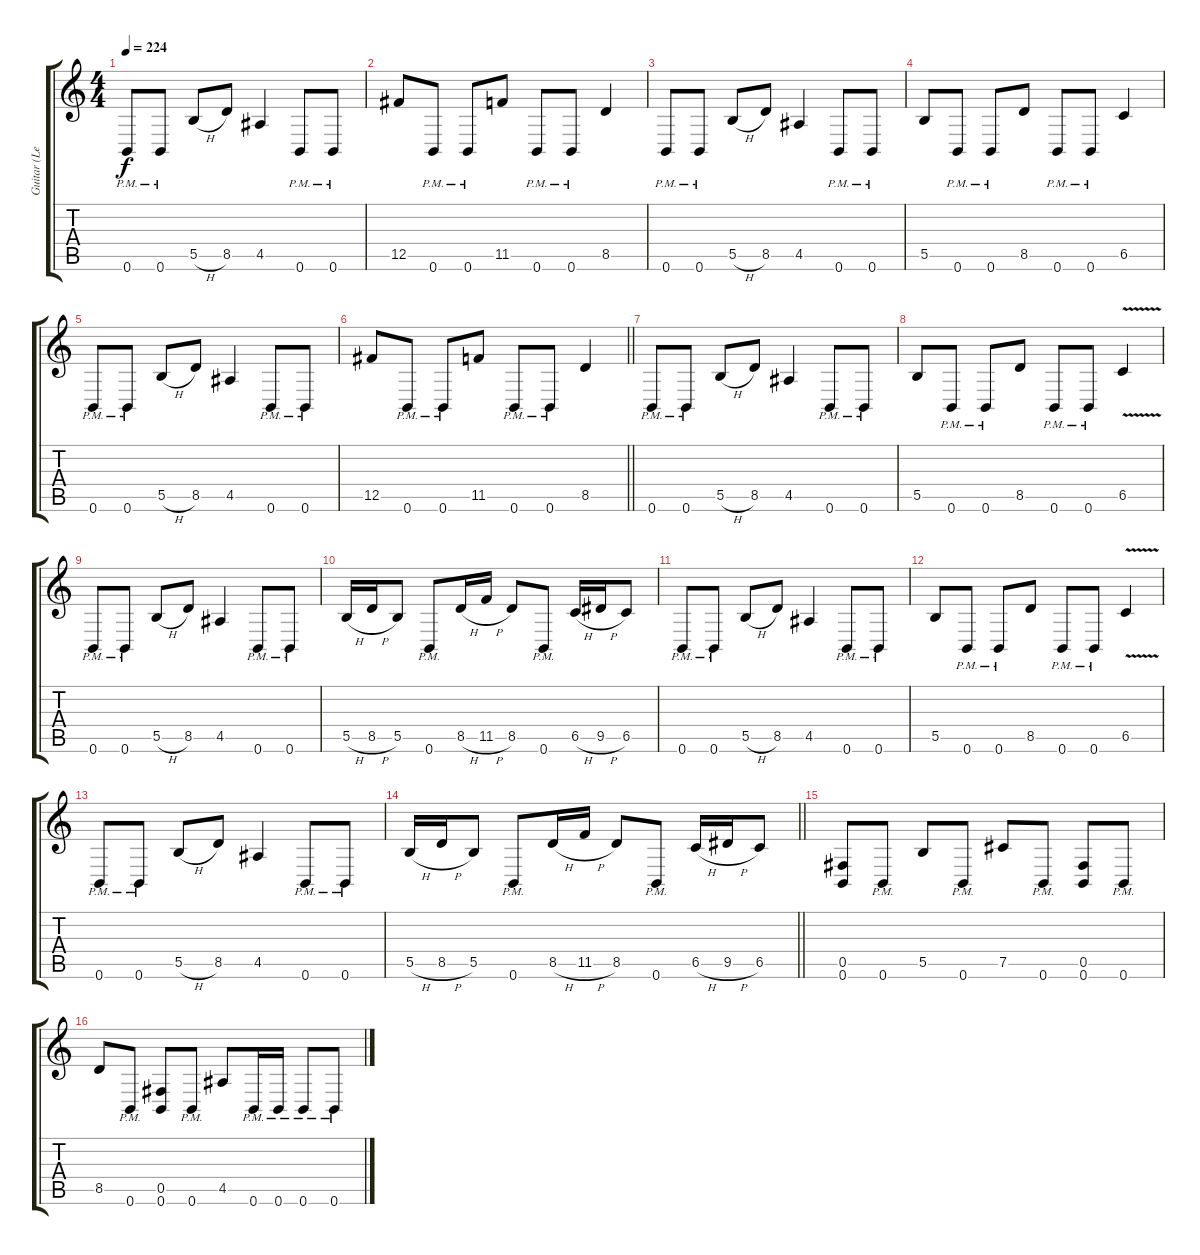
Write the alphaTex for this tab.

\track ("Guitar (Left)" "Guitar (Le") {instrument distortionguitar}
\staff {score tabs}
\tuning (Db4 Ab3 E3 B2 Gb2 B1) {hide}
\ts (4 4)
\tempo 224
\clef g2
\ks c
0.6{pm}.8{dy f} 0.6{pm}.8 5.5{h}.8 8.5.8 4.5.4 0.6{pm}.8 0.6{pm}.8 |
12.5.8 0.6{pm}.8 0.6{pm}.8 11.5.8 0.6{pm}.8 0.6{pm}.8 8.5.4 |
0.6{pm}.8 0.6{pm}.8 5.5{h}.8 8.5.8 4.5.4 0.6{pm}.8 0.6{pm}.8 |
5.5.8 0.6{pm}.8 0.6{pm}.8 8.5.8 0.6{pm}.8 0.6{pm}.8 6.5.4 |
0.6{pm}.8 0.6{pm}.8 5.5{h}.8 8.5.8 4.5.4 0.6{pm}.8 0.6{pm}.8 |
\barLineRight lightlight
12.5.8 0.6{pm}.8 0.6{pm}.8 11.5.8 0.6{pm}.8 0.6{pm}.8 8.5.4 |
0.6{pm}.8 0.6{pm}.8 5.5{h}.8 8.5.8 4.5.4 0.6{pm}.8 0.6{pm}.8 |
5.5.8 0.6{pm}.8 0.6{pm}.8 8.5.8 0.6{pm}.8 0.6{pm}.8 6.5{v}.4 |
0.6{pm}.8 0.6{pm}.8 5.5{h}.8 8.5.8 4.5.4 0.6{pm}.8 0.6{pm}.8 |
5.5{h}.16 8.5{h}.16 5.5.8 0.6{pm}.8 8.5{h}.16 11.5{h}.16 8.5.8 0.6{pm}.8 6.5{h}.16 9.5{h}.16 6.5.8 |
0.6{pm}.8 0.6{pm}.8 5.5{h}.8 8.5.8 4.5.4 0.6{pm}.8 0.6{pm}.8 |
5.5.8 0.6{pm}.8 0.6{pm}.8 8.5.8 0.6{pm}.8 0.6{pm}.8 6.5{v}.4 |
0.6{pm}.8 0.6{pm}.8 5.5{h}.8 8.5.8 4.5.4 0.6{pm}.8 0.6{pm}.8 |
\barLineRight lightlight
5.5{h}.16 8.5{h}.16 5.5.8 0.6{pm}.8 8.5{h}.16 11.5{h}.16 8.5.8 0.6{pm}.8 6.5{h}.16 9.5{h}.16 6.5.8 |
(0.5 0.6).8 0.6{pm}.8 5.5.8 0.6{pm}.8 7.5.8 0.6{pm}.8 (0.5 0.6).8 0.6{pm}.8 |
8.5.8 0.6{pm}.8 (0.5 0.6).8 0.6{pm}.8 4.5.8 0.6{pm}.16 0.6{pm}.16 0.6{pm}.8 0.6{pm}.8
